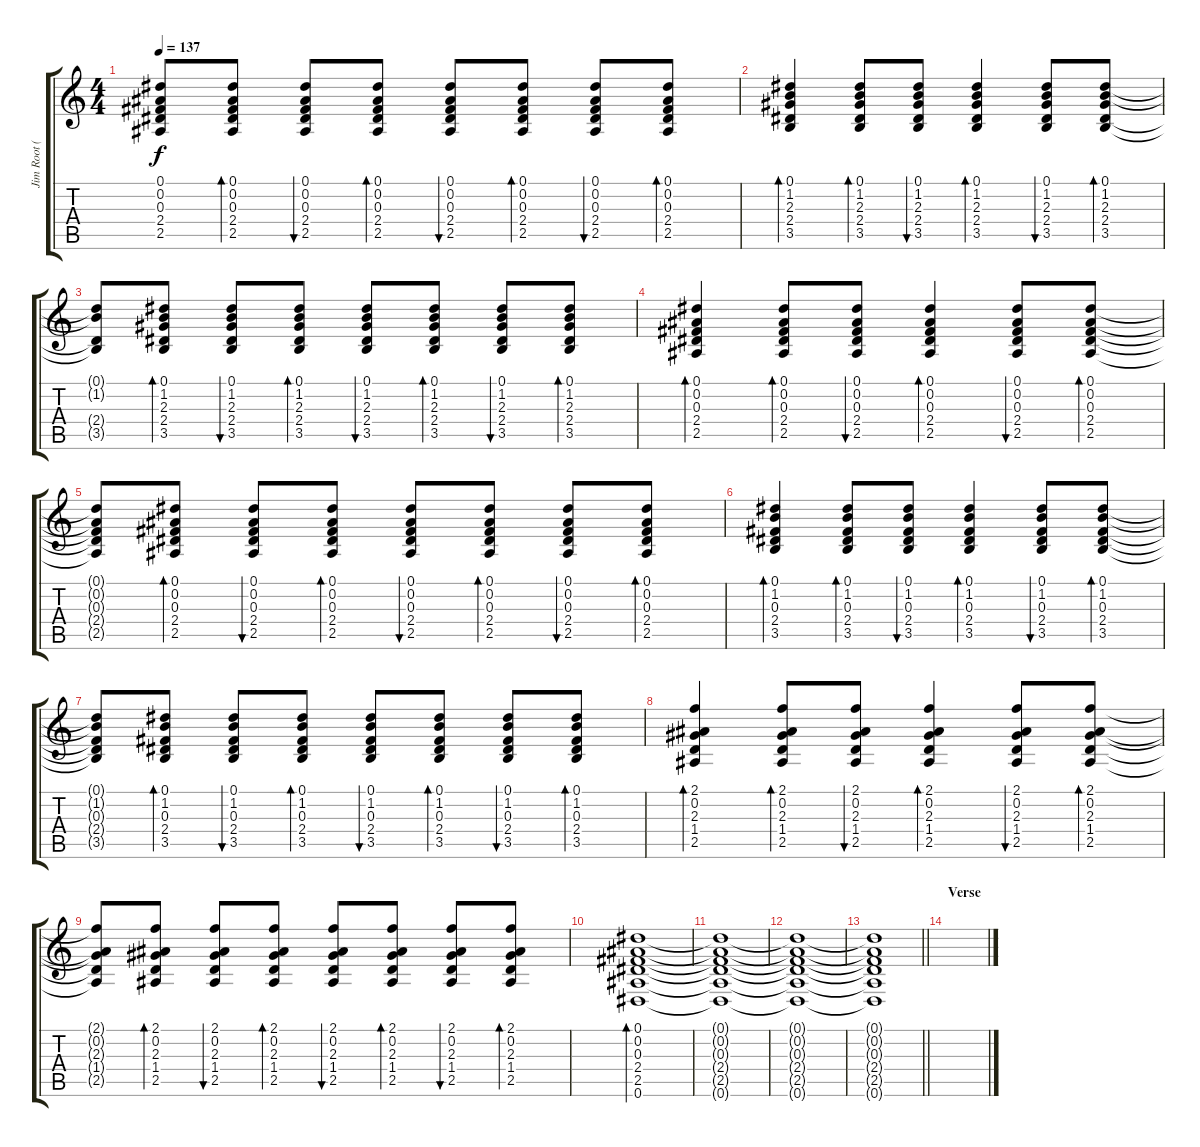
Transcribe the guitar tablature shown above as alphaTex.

\track ("Jim Root (Acoustic Guitar)" "Jim Root (") {instrument acousticguitarsteel}
\staff {score tabs}
\tuning (Eb4 Bb3 Gb3 Db3 Ab2 Eb2) {hide}
\ts (4 4)
\tempo 137
\clef g2
\ks c
(0.1{t} 0.2{t} 0.3{t} 2.4{t} 2.5{t}).8{dy f} (0.1 0.2 0.3 2.4 2.5).8{bd 60} (0.1 0.2 0.3 2.4 2.5).8{bu 60} (0.1 0.2 0.3 2.4 2.5).8{bd 60} (0.1 0.2 0.3 2.4 2.5).8{bu 60} (0.1 0.2 0.3 2.4 2.5).8{bd 60} (0.1 0.2 0.3 2.4 2.5).8{bu 60} (0.1 0.2 0.3 2.4 2.5).8{bd 60} |
(0.1 1.2 2.3 2.4 3.5).4{bd 60} (0.1 1.2 2.3 2.4 3.5).8{bd 60} (0.1 1.2 2.3 2.4 3.5).8{bu 60} (0.1 1.2 2.3 2.4 3.5).4{bd 60} (0.1 1.2 2.3 2.4 3.5).8{bu 60} (0.1 1.2 2.3 2.4 3.5).8{bd 60} |
(0.1{t} 1.2{t} 2.4{t} 3.5{t}).8 (0.1 1.2 2.3 2.4 3.5).8{bd 60} (0.1 1.2 2.3 2.4 3.5).8{bu 60} (0.1 1.2 2.3 2.4 3.5).8{bd 60} (0.1 1.2 2.3 2.4 3.5).8{bu 60} (0.1 1.2 2.3 2.4 3.5).8{bd 60} (0.1 1.2 2.3 2.4 3.5).8{bu 60} (0.1 1.2 2.3 2.4 3.5).8{bd 60} |
(0.1 0.2 0.3 2.4 2.5).4{bd 60} (0.1 0.2 0.3 2.4 2.5).8{bd 60} (0.1 0.2 0.3 2.4 2.5).8{bu 60} (0.1 0.2 0.3 2.4 2.5).4{bd 60} (0.1 0.2 0.3 2.4 2.5).8{bu 60} (0.1 0.2 0.3 2.4 2.5).8{bd 60} |
(0.1{t} 0.2{t} 0.3{t} 2.4{t} 2.5{t}).8 (0.1 0.2 0.3 2.4 2.5).8{bd 60} (0.1 0.2 0.3 2.4 2.5).8{bu 60} (0.1 0.2 0.3 2.4 2.5).8{bd 60} (0.1 0.2 0.3 2.4 2.5).8{bu 60} (0.1 0.2 0.3 2.4 2.5).8{bd 60} (0.1 0.2 0.3 2.4 2.5).8{bu 60} (0.1 0.2 0.3 2.4 2.5).8{bd 60} |
(0.1 1.2 0.3 2.4 3.5).4{bd 60} (0.1 1.2 0.3 2.4 3.5).8{bd 60} (0.1 1.2 0.3 2.4 3.5).8{bu 60} (0.1 1.2 0.3 2.4 3.5).4{bd 60} (0.1 1.2 0.3 2.4 3.5).8{bu 60} (0.1 1.2 0.3 2.4 3.5).8{bd 60} |
(0.1{t} 1.2{t} 0.3{t} 2.4{t} 3.5{t}).8 (0.1 1.2 0.3 2.4 3.5).8{bd 60} (0.1 1.2 0.3 2.4 3.5).8{bu 60} (0.1 1.2 0.3 2.4 3.5).8{bd 60} (0.1 1.2 0.3 2.4 3.5).8{bu 60} (0.1 1.2 0.3 2.4 3.5).8{bd 60} (0.1 1.2 0.3 2.4 3.5).8{bu 60} (0.1 1.2 0.3 2.4 3.5).8{bd 60} |
(2.1 0.2 2.3 1.4 2.5).4{bd 60} (2.1 0.2 2.3 1.4 2.5).8{bd 60} (2.1 0.2 2.3 1.4 2.5).8{bu 60} (2.1 0.2 2.3 1.4 2.5).4{bd 60} (2.1 0.2 2.3 1.4 2.5).8{bu 60} (2.1 0.2 2.3 1.4 2.5).8{bd 60} |
(2.1{t} 0.2{t} 2.3{t} 1.4{t} 2.5{t}).8 (2.1 0.2 2.3 1.4 2.5).8{bd 60} (2.1 0.2 2.3 1.4 2.5).8{bu 60} (2.1 0.2 2.3 1.4 2.5).8{bd 60} (2.1 0.2 2.3 1.4 2.5).8{bu 60} (2.1 0.2 2.3 1.4 2.5).8{bd 60} (2.1 0.2 2.3 1.4 2.5).8{bu 60} (2.1 0.2 2.3 1.4 2.5).8{bd 60} |
(0.1 0.2 0.3 2.4 2.5 0.6).1{bd 240} |
(0.1{t} 0.2{t} 0.3{t} 2.4{t} 2.5{t} 0.6{t}).1 |
(0.1{t} 0.2{t} 0.3{t} 2.4{t} 2.5{t} 0.6{t}).1 |
\barLineRight lightlight
(0.1{t} 0.2{t} 0.3{t} 2.4{t} 2.5{t} 0.6{t}).1 |
\section ("" "Verse")
